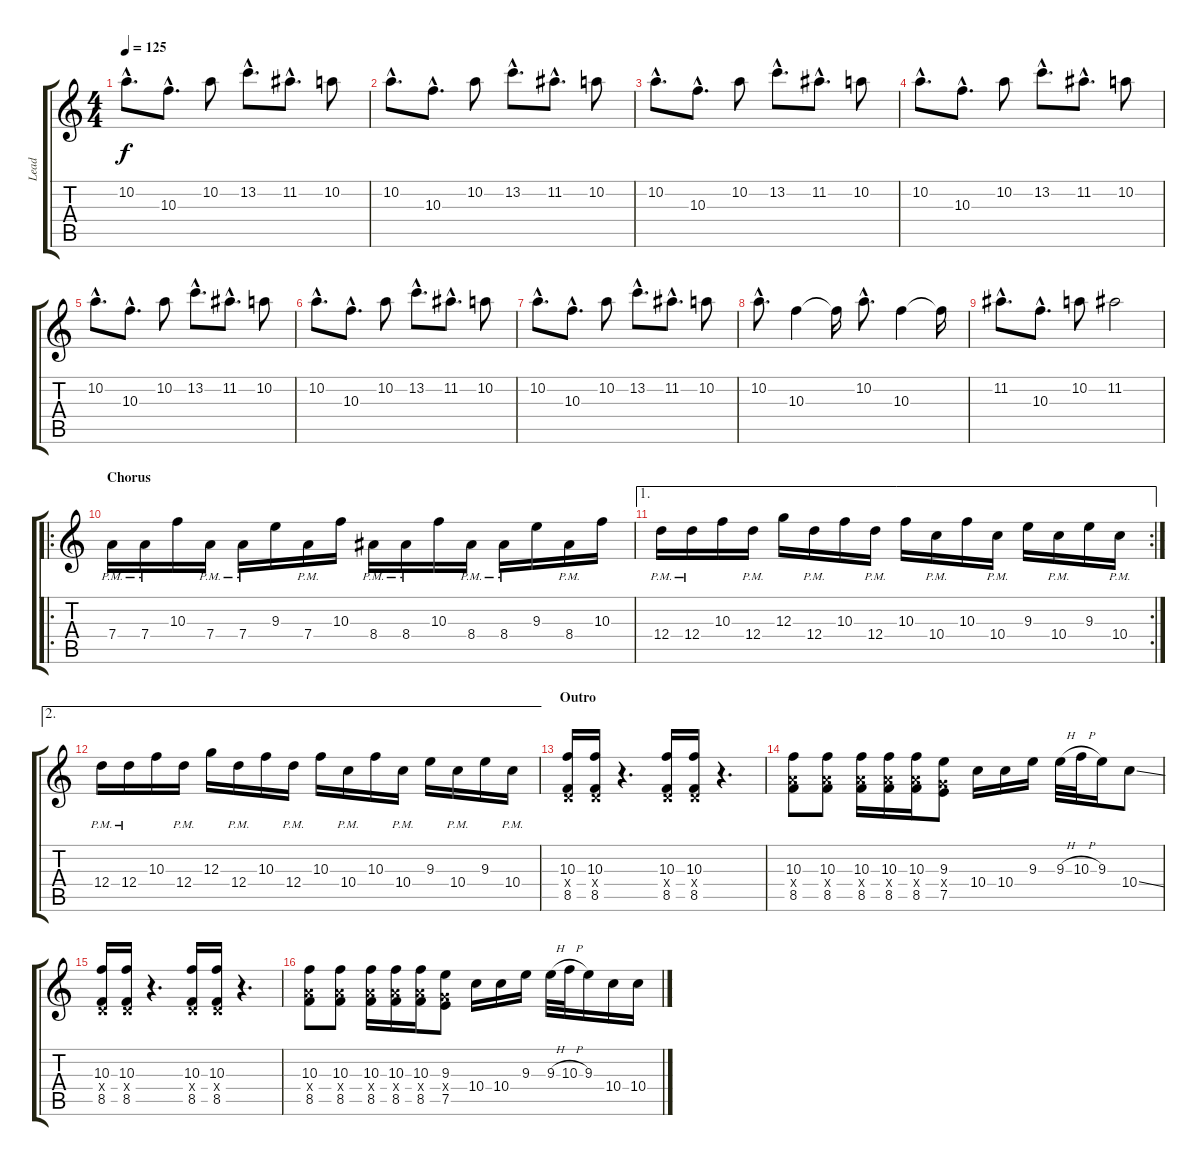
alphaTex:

\track ("Lead" "Lead") {instrument distortionguitar}
\staff {score tabs}
\tuning (E4 B3 G3 D3 A2 E2) {hide}
\ts (4 4)
\tempo 125
\clef g2
\ks c
10.2{hac}.8{d dy f} 10.3{hac}.8{d} 10.2.8 13.2{hac}.8{d} 11.2{hac}.8{d} 10.2.8 |
10.2{hac}.8{d} 10.3{hac}.8{d} 10.2.8 13.2{hac}.8{d} 11.2{hac}.8{d} 10.2.8 |
10.2{hac}.8{d} 10.3{hac}.8{d} 10.2.8 13.2{hac}.8{d} 11.2{hac}.8{d} 10.2.8 |
10.2{hac}.8{d} 10.3{hac}.8{d} 10.2.8 13.2{hac}.8{d} 11.2{hac}.8{d} 10.2.8 |
10.2{hac}.8{d} 10.3{hac}.8{d} 10.2.8 13.2{hac}.8{d} 11.2{hac}.8{d} 10.2.8 |
10.2{hac}.8{d} 10.3{hac}.8{d} 10.2.8 13.2{hac}.8{d} 11.2{hac}.8{d} 10.2.8 |
10.2{hac}.8{d} 10.3{hac}.8{d} 10.2.8 13.2{hac}.8{d} 11.2{hac}.8{d} 10.2.8 |
10.2{hac}.8{d} 10.3.4 10.3{t}.16 10.2{hac}.8{d} 10.3.4 10.3{t}.16 |
11.2{hac}.8{d} 10.3{hac}.8{d} 10.2.8 11.2.2 |
\ro
\section ("" "Chorus")
7.4{pm}.16 7.4{pm}.16 10.3.16 7.4{pm}.16 7.4{pm}.16 9.3.16 7.4{pm}.16 10.3.16 8.4{pm}.16 8.4{pm}.16 10.3.16 8.4{pm}.16 8.4{pm}.16 9.3.16 8.4{pm}.16 10.3.16 |
\ae 1
\rc 2
12.4{pm}.16 12.4{pm}.16 10.3.16 12.4{pm}.16 12.3.16 12.4{pm}.16 10.3.16 12.4{pm}.16 10.3.16 10.4{pm}.16 10.3.16 10.4{pm}.16 9.3.16 10.4{pm}.16 9.3.16 10.4{pm}.16 |
\ae 2
12.4{pm}.16 12.4{pm}.16 10.3.16 12.4{pm}.16 12.3.16 12.4{pm}.16 10.3.16 12.4{pm}.16 10.3.16 10.4{pm}.16 10.3.16 10.4{pm}.16 9.3.16 10.4{pm}.16 9.3.16 10.4{pm}.16 |
\section ("" "Outro")
(10.3 0.4{x} 8.5).16 (10.3 0.4{x} 8.5).16 r.4{d} (10.3 0.4{x} 8.5).16 (10.3 0.4{x} 8.5).16 r.4{d} |
(10.3 7.4{x} 8.5).8 (10.3 7.4{x} 8.5).8 (10.3 7.4{x} 8.5).16 (10.3 7.4{x} 8.5).16 (10.3 7.4{x} 8.5).16 (9.3 5.4{x} 7.5).8 10.4.16 10.4.16 9.3.16 9.3{h}.32 10.3{h}.32 9.3.16 10.4{ss}.8 |
(10.3 0.4{x} 8.5).16 (10.3 0.4{x} 8.5).16 r.4{d} (10.3 0.4{x} 8.5).16 (10.3 0.4{x} 8.5).16 r.4{d} |
(10.3 7.4{x} 8.5).8 (10.3 7.4{x} 8.5).8 (10.3 7.4{x} 8.5).16 (10.3 7.4{x} 8.5).16 (10.3 7.4{x} 8.5).16 (9.3 5.4{x} 7.5).8 10.4.16 10.4.16 9.3.16 9.3{h}.32 10.3{h}.32 9.3.16 10.4.16 10.4.16
